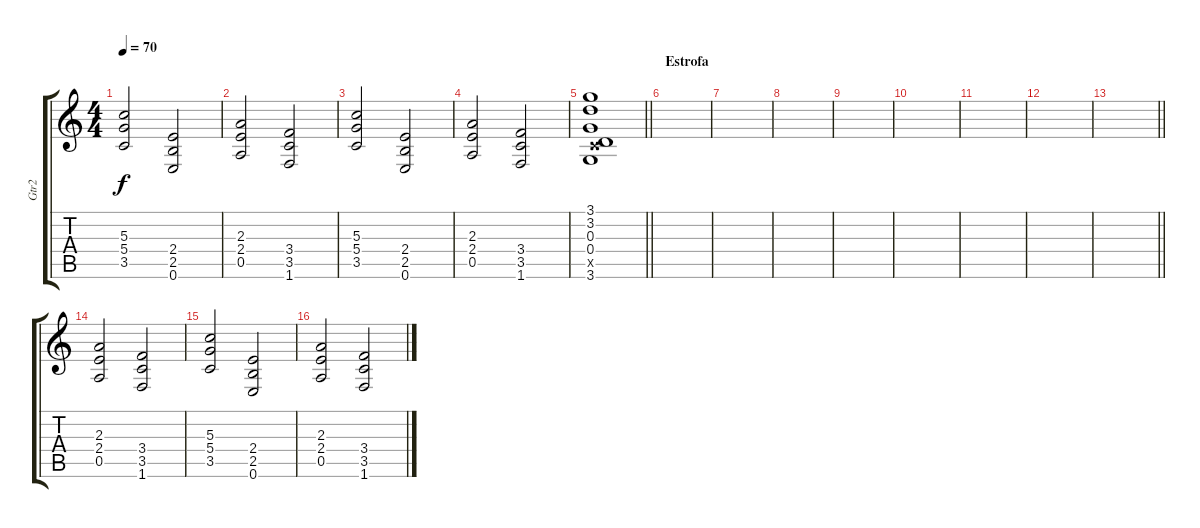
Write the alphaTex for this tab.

\track ("Gtr2" "Gtr2") {instrument overdrivenguitar}
\staff {score tabs}
\tuning (E4 B3 G3 D3 A2 E2) {hide}
\ts (4 4)
\tempo 70
\clef g2
\ks c
(5.3 5.4 3.5).2{dy f} (2.4 2.5 0.6).2 |
(2.3 2.4 0.5).2 (3.4 3.5 1.6).2 |
(5.3 5.4 3.5).2 (2.4 2.5 0.6).2 |
(2.3 2.4 0.5).2 (3.4 3.5 1.6).2 |
\barLineRight lightlight
(3.1 3.2 0.3 0.4 3.5{x} 3.6).1 |
\section ("" "Estrofa")
|
|
|
|
|
|
|
\barLineRight lightlight
|
(2.3 2.4 0.5).2 (3.4 3.5 1.6).2 |
(5.3 5.4 3.5).2 (2.4 2.5 0.6).2 |
(2.3 2.4 0.5).2 (3.4 3.5 1.6).2
